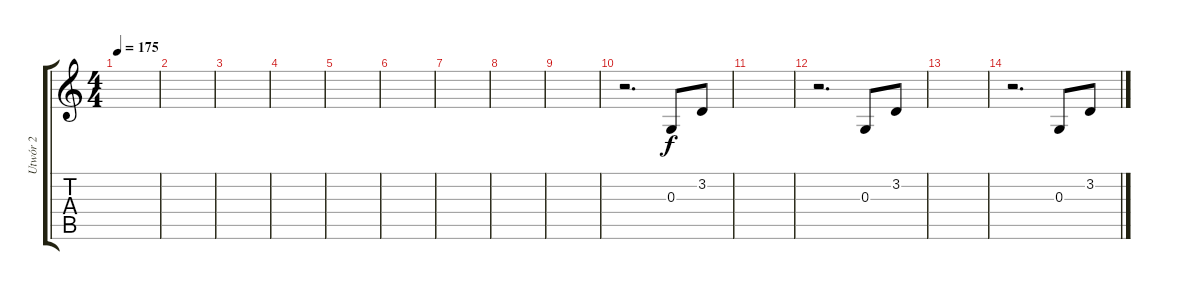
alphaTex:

\track ("Utwór 2" "Utwór 2") {instrument trumpet}
\staff {score tabs}
\tuning (E4 B3 G3 D3 A2 E2) {hide}
\ts (4 4)
\tempo 175
\clef g2
\ks c
|
|
|
|
|
|
|
|
|
r.2{d} 0.3.8 3.2.8 |
|
r.2{d} 0.3.8 3.2.8 |
|
r.2{d} 0.3.8 3.2.8
